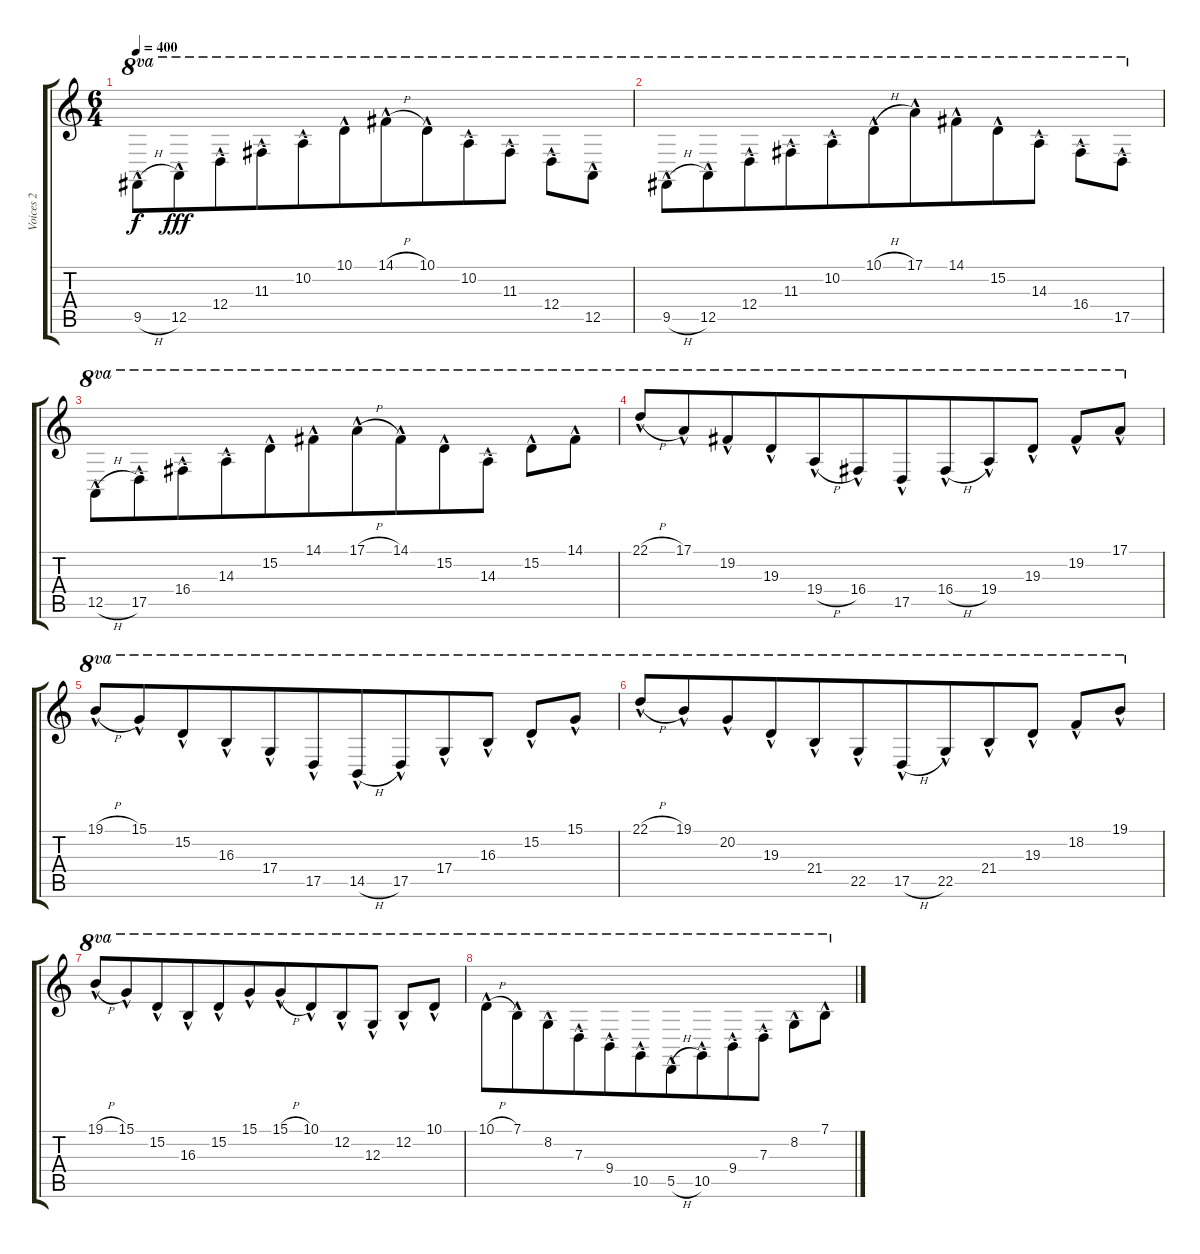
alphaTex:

\track ("Voices 2" "Voices 2") {instrument synthvoice}
\staff {score tabs}
\tuning (E4 B3 G3 D3 A2 E2) {hide}
\ts (6 4)
\tempo 400
\clef g2
\ks c
9.5{h hac}.8{ot 8va dy f instrument synthvoice beam Down} 12.5{hac}.8{ot 8va dy fff beam Down beam merge} 12.4{hac}.8{ot 8va beam Down} 11.3{hac}.8{ot 8va beam Down beam merge} 10.2{hac}.8{ot 8va beam Down} 10.1{hac}.8{ot 8va beam Down beam merge} 14.1{h hac}.8{ot 8va beam Down} 10.1{hac}.8{ot 8va beam Down beam merge} 10.2{hac}.8{ot 8va beam Down} 11.3{hac}.8{ot 8va beam Down} 12.4{hac}.8{ot 8va beam Down} 12.5{hac}.8{ot 8va beam Down} |
9.5{h hac}.8{ot 8va beam Down} 12.5{hac}.8{ot 8va beam Down beam merge} 12.4{hac}.8{ot 8va beam Down} 11.3{hac}.8{ot 8va beam Down beam merge} 10.2{hac}.8{ot 8va beam Down} 10.1{h hac}.8{ot 8va beam Down beam merge} 17.1{hac}.8{ot 8va beam Down} 14.1{hac}.8{ot 8va beam Down beam merge} 15.2{hac}.8{ot 8va beam Down} 14.3{hac}.8{ot 8va beam Down} 16.4{hac}.8{ot 8va beam Down} 17.5{hac}.8{ot 8va beam Down} |
12.5{h hac}.8{ot 8va beam Down} 17.5{hac}.8{ot 8va beam Down beam merge} 16.4{hac}.8{ot 8va beam Down} 14.3{hac}.8{ot 8va beam Down beam merge} 15.2{hac}.8{ot 8va beam Down} 14.1{hac}.8{ot 8va beam Down beam merge} 17.1{h hac}.8{ot 8va beam Down} 14.1{hac}.8{ot 8va beam Down beam merge} 15.2{hac}.8{ot 8va beam Down} 14.3{hac}.8{ot 8va beam Down} 15.2{hac}.8{ot 8va beam Down} 14.1{hac}.8{ot 8va beam Down} |
22.1{h hac}.8{ot 8va beam Up} 17.1{hac}.8{ot 8va beam Up beam merge} 19.2{hac}.8{ot 8va beam Up} 19.3{hac}.8{ot 8va beam Up beam merge} 19.4{h hac}.8{ot 8va beam Up} 16.4{hac}.8{ot 8va beam Up beam merge} 17.5{hac}.8{ot 8va beam Up} 16.4{h hac}.8{ot 8va beam Up beam merge} 19.4{hac}.8{ot 8va beam Up} 19.3{hac}.8{ot 8va beam Up} 19.2{hac}.8{ot 8va beam Up} 17.1{hac}.8{ot 8va beam Up} |
19.1{h hac}.8{ot 8va beam Up} 15.1{hac}.8{ot 8va beam Up beam merge} 15.2{hac}.8{ot 8va beam Up} 16.3{hac}.8{ot 8va beam Up beam merge} 17.4{hac}.8{ot 8va beam Up} 17.5{hac}.8{ot 8va beam Up beam merge} 14.5{h hac}.8{ot 8va beam Up} 17.5{hac}.8{ot 8va beam Up beam merge} 17.4{hac}.8{ot 8va beam Up} 16.3{hac}.8{ot 8va beam Up} 15.2{hac}.8{ot 8va beam Up} 15.1{hac}.8{ot 8va beam Up} |
22.1{h hac}.8{ot 8va beam Up} 19.1{hac}.8{ot 8va beam Up beam merge} 20.2{hac}.8{ot 8va beam Up} 19.3{hac}.8{ot 8va beam Up beam merge} 21.4{hac}.8{ot 8va beam Up} 22.5{hac}.8{ot 8va beam Up beam merge} 17.5{h hac}.8{ot 8va beam Up} 22.5{hac}.8{ot 8va beam Up beam merge} 21.4{hac}.8{ot 8va beam Up} 19.3{hac}.8{ot 8va beam Up} 18.2{hac}.8{ot 8va beam Up} 19.1{hac}.8{ot 8va beam Up} |
19.1{h hac}.8{ot 8va beam Up} 15.1{hac}.8{ot 8va beam Up beam merge} 15.2{hac}.8{ot 8va beam Up} 16.3{hac}.8{ot 8va beam Up beam merge} 15.2{hac}.8{ot 8va beam Up} 15.1{hac}.8{ot 8va beam Up beam merge} 15.1{h hac}.8{ot 8va beam Up} 10.1{hac}.8{ot 8va beam Up beam merge} 12.2{hac}.8{ot 8va beam Up} 12.3{hac}.8{ot 8va beam Up} 12.2{hac}.8{ot 8va beam Up} 10.1{hac}.8{ot 8va beam Up} |
10.1{h hac}.8{ot 8va beam Down} 7.1{hac}.8{ot 8va beam Down beam merge} 8.2{hac}.8{ot 8va beam Down} 7.3{hac}.8{ot 8va beam Down beam merge} 9.4{hac}.8{ot 8va beam Down} 10.5{hac}.8{ot 8va beam Down beam merge} 5.5{h hac}.8{ot 8va beam Down} 10.5{hac}.8{ot 8va beam Down beam merge} 9.4{hac}.8{ot 8va beam Down} 7.3{hac}.8{ot 8va beam Down} 8.2{hac}.8{ot 8va beam Down} 7.1{hac}.8{ot 8va beam Down}
